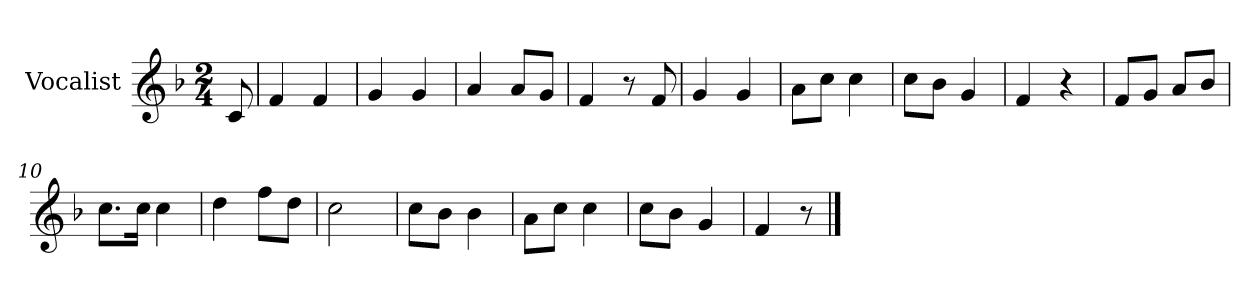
**kern
*part1
*staff1
*I"Vocalist
*k[b-]
*F:
*M2/4
=
8c
=1
4f
4f
=2
4g
4g
=3
4a
8aL
8gJ
=4
4f
8r
8f
=5
4g
4g
=6
8aL
8ccJ
4cc
=7
8ccL
8b-J
4g
=8
4f
4r
=9
8fL
8gJ
8aL
8b-J
=10
8.ccL
16ccJk
4cc
=11
4dd
8ffL
8ddJ
=12
2cc
=13
8ccL
8b-J
4b-
=14
8aL
8ccJ
4cc
=15
8ccL
8b-J
4g
=16
4f
8r
==
*-
